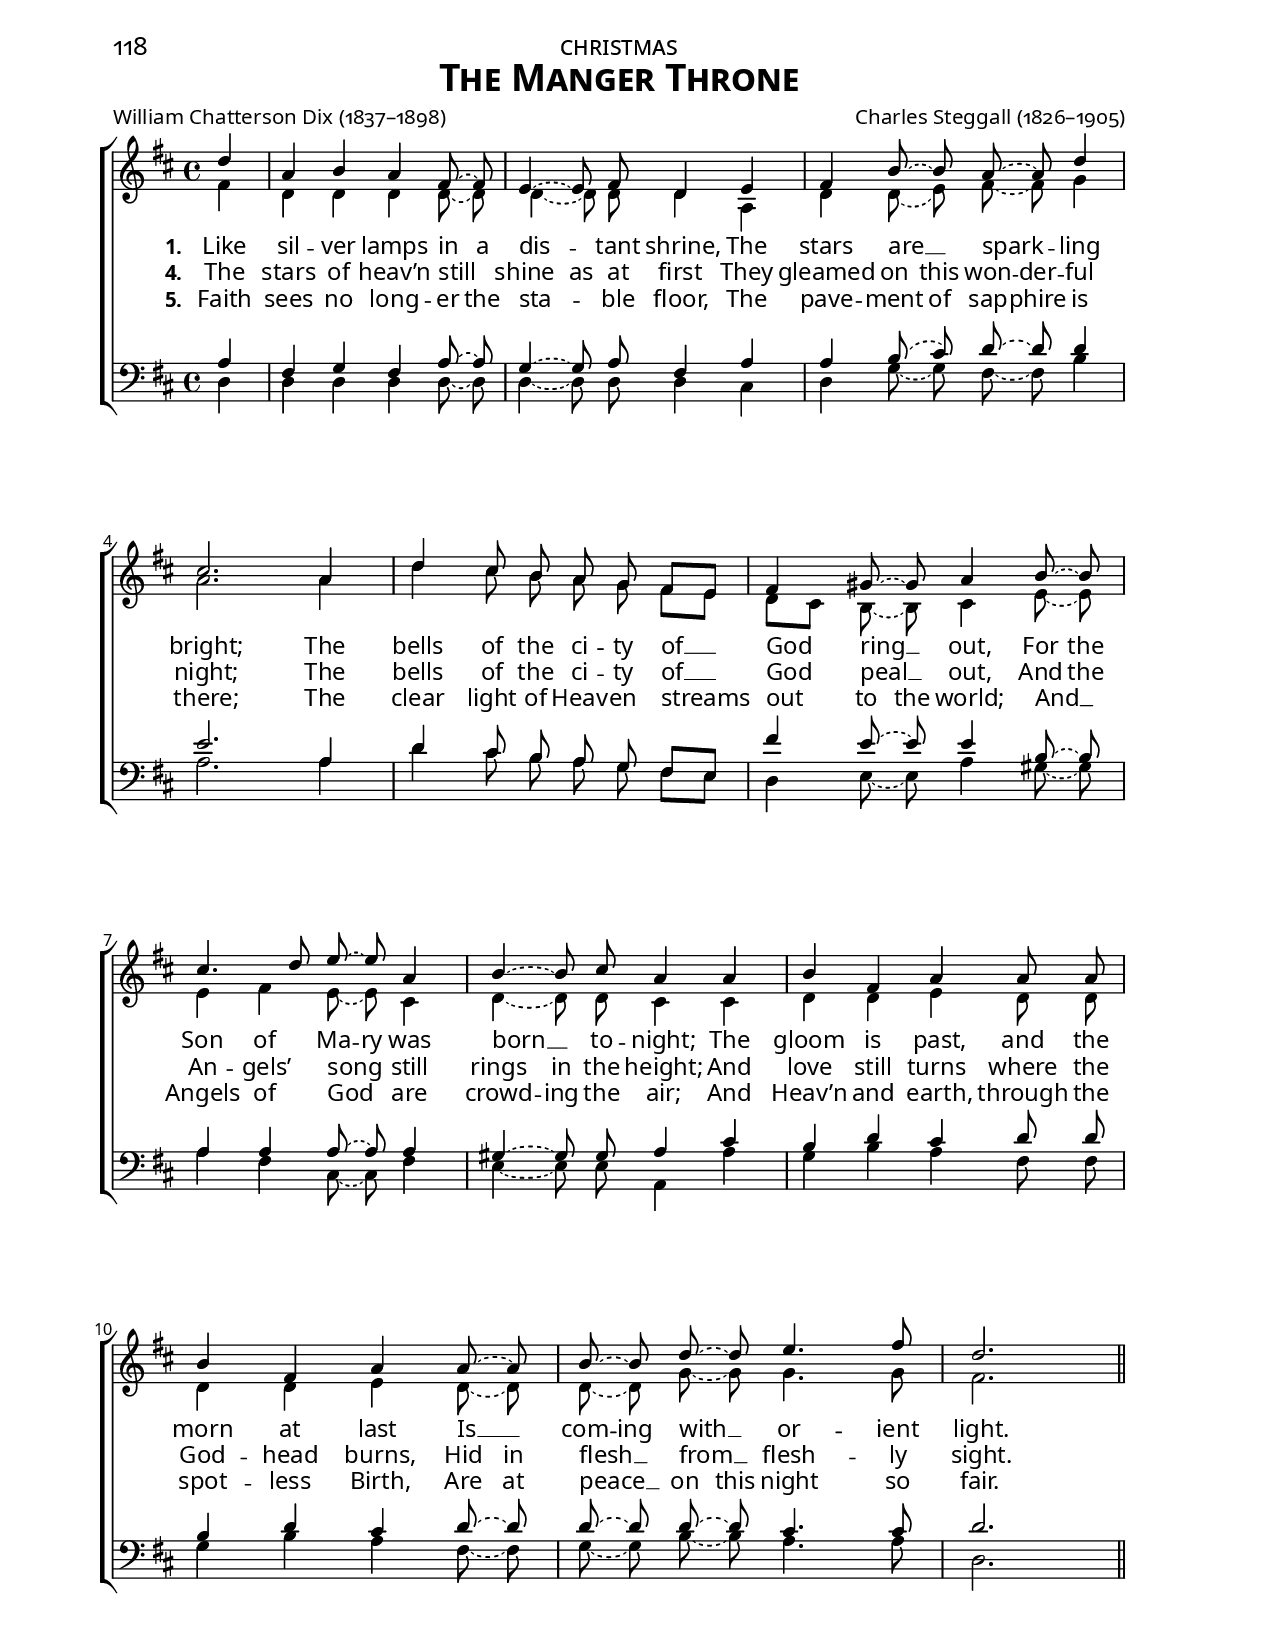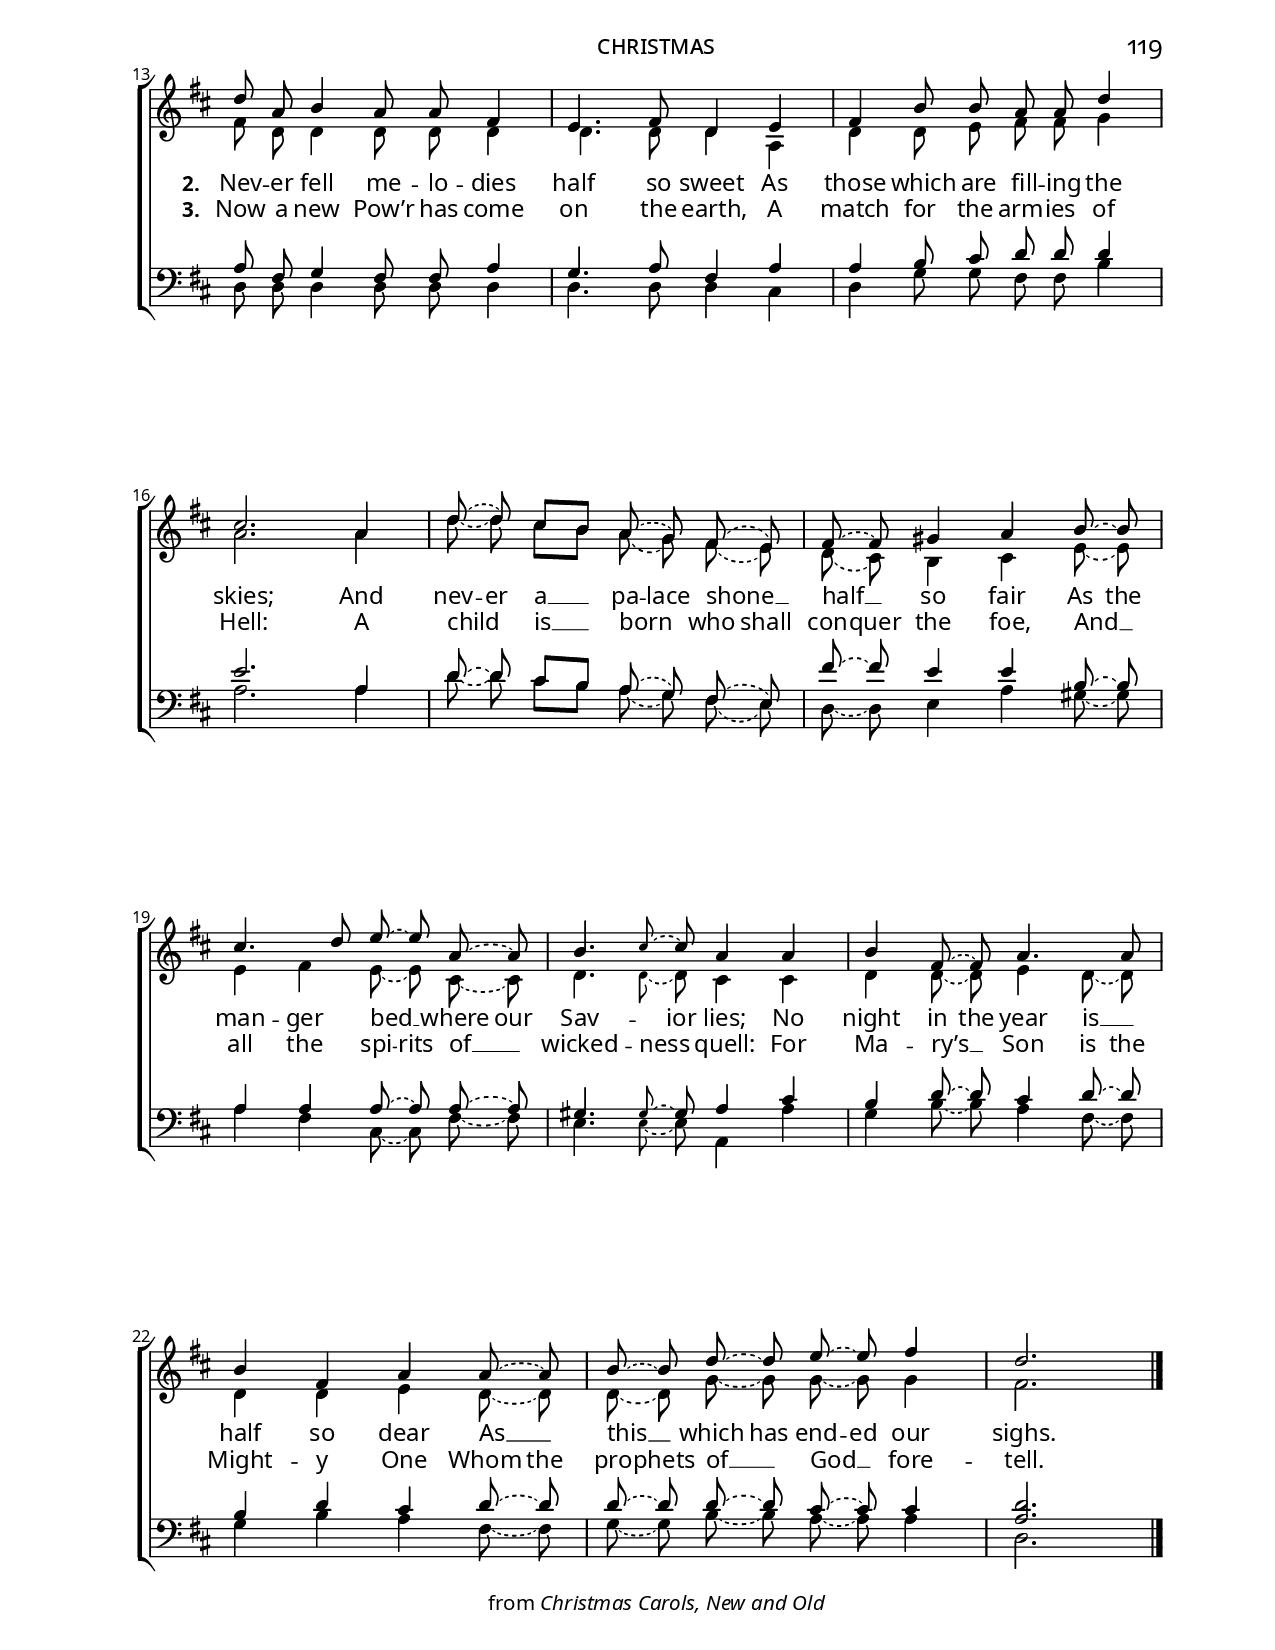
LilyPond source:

\version "2.24.0"
\include "util.ly"
\header {
  title = \markup{\override #'(font-name . "Garamond Premier Pro Semibold"){ \abs-fontsize #18 \smallCapsOldStyle"The Manger Throne"}}
  poet = \markup\oldStyleNum"William Chatterson Dix (1837–1898)"
  composer = \markup\oldStyleNum"Charles Steggall (1826–1905)"
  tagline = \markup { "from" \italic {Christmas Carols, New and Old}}
}
\paper {
  %print-all-headers = ##t
  paper-height = 11\in
  paper-width = 8.5\in
  indent = 0\in
  %system-system-spacing = #'((basic-distance . 10) (padding . 0))
  %system-system-spacing =
  %  #'((basic-distance . 0)
  %     (minimum-distance . 0)
  %     (padding . -0.35)
  %     (stretchability . 100))
  ragged-last-bottom = ##f
  ragged-bottom = ##f
  two-sided = ##t
  inner-margin = 1\in
  outer-margin = 0.75\in
  top-margin = 0.26\in
  bottom-margin = 0.25\in
  first-page-number = #118
  print-first-page-number = ##t
  headerLine = \markup{\override #'(font-name . "Garamond Premier Pro") \smallCapsOldStyle"christmas"}
  oddHeaderMarkup = \markup\fill-line{
     \override #'(font-name . "Garamond Premier Pro")\abs-fontsize #12.5
     \combine 
        \fill-line{"" \if \should-print-page-number
        \oldStylePageNum""
        }
        \fill-line{\headerLine}
  }
  evenHeaderMarkup = \markup {
     \override #'(font-name . "Garamond Premier Pro")\abs-fontsize #12.5
     \combine
        \if \should-print-page-number
        \oldStylePageNum""
        \fill-line{\headerLine}
  }
}
#(set-global-staff-size 18) \paper{ #(define fonts (make-pango-font-tree "Garamond Premier Pro" "Garamond Premier Pro" "Garamond Premier Pro" (/ 18 20))) }
global = {
  \key d \major
  \time 4/4
  \autoBeamOff
}

sopMusic = \relative c'' {
  \slurDashed
  \tieDashed
  \partial 4 d4 |
  a b a fis8~ fis |
  e4~ e8 fis8 d4 e |
  fis b8~ b a~ a d4 | \break
  
  cis2. a4 |
  d4 cis8 b a g fis[ e] |
  fis4 gis8~ gis a4 b8~ b | \break
  cis4. d8 e~ e a,4 |
  
  b4~ b8 cis8 a4 a |
  b fis a a8 a | \break
  b4 fis a a8~ a |
  b8~ b d8~ d e4. fis8 |
  \partial 2. d2. \bar "||" \pageBreak
  
  d8 a b4 a8 a fis4 |
  e4. fis8 d4 e |
  fis4 b8 b a a d4 | \break
  cis2. a4 |
  
  d8( d) cis[ b] a( g) fis( e) |
  fis8~ fis gis4 a b8~ b | \break
  cis4. d8 e8~ e a,8~ a |
  b4.*2/3 \teeny cis8~ \normalsize cis8 a4 a |
  
  b4 fis8~ fis a4. a8 | \break
  b4 fis a a8~ a |
  b~ b d8~ d e~ e fis4 |
  \partial 2. d2. \bar "|."
}
sopWords = \lyricmode {
  
}

altoMusic = \relative c' {
  \slurDashed
  \tieDashed
  fis4 |
  d d d d8~ d |
  d4~ d8 d8 d4 a |
  d d8( e) fis~ fis g4 |
  
  a2. a4 |
  d cis8 b a g fis[ e] |
  d[ cis] b8~ b cis4 e8~ e |
  e4 fis e8~ e cis4 |
  
  d4~ d8 d8 cis4 cis |
  d d e d8 d |
  d4 d e d8~ d |
  d8~ d g8~ g g4. g8
  fis2. |
  
  fis8 d d4 d8 d d4 |
  d4. d8 d4 a |
  d d8 e fis fis g4 |
  a2. a4 |
  
  d8~ d cis[ b] a( g) fis( e) |
  d( cis) b4 cis e8~ e |
  e4 fis e8~ e cis8~ cis |
  d4.*2/3 \teeny d8~ \normalsize d8 cis4 cis |
  
  d4 d8~ d e4 d8~ d |
  d4 d e d8~ d |
  d~ d g8~ g g~ g g4
  fis2. \bar "|."
}
altoWords = \lyricmode {
  \dropLyricsV
  \set stanza = #"1. "
  \set associatedVoice = "sopranos"
  \set ignoreMelismata = ##t
  Like sil -- ver lamps in a 
  \unset ignoreMelismata
  dis -- tant shrine,
  \unset associatedVoice
  The stars are __ spark -- ling bright;
  The bells of the ci -- ty of __ God ring __ out,
  \set ignoreMelismata = ##t
  For the Son of Ma -- ry was born __ _ to -- night;
  \unset ignoreMelismata
  The gloom is past, and the morn at last
  \set ignoreMelismata = ##t
  Is __ _ com -- ing with __ _ or -- ient light.
  
  \unset ignoreMelismata
  \set stanza = #"2. "
  \set associatedVoice = "sopranos"
  Nev -- er fell me -- lo -- dies half so sweet As those which are fill -- ing the skies;
  \unset associatedVoice
  \set ignoreMelismata = ##t
  And nev -- er a __ _ pa -- lace shone __ _ half __ _ so fair
  As the man -- ger bed __ _ where our Sav -- \skip1 ior lies;
  No night in the year is __ _ half so dear
  As __ _ this __ _ which has end -- ed our sighs.
}
altoWordsII = \lyricmode {
  \dropLyricsV
%\markup\italic
  \set stanza = #"4. "
  \set associatedVoice = "sopranos"
  The stars of heav’n still
  \set ignoreMelismata = ##t
  shine as at first
  \unset associatedVoice
  They gleamed on this won -- der -- ful night;
  \unset ignoreMelismata
  The bells of the ci -- ty of __ God peal __ out,
  \set ignoreMelismata = ##t
  And the An -- gels’ song _ still rings in the height;
  And love still turns where the God -- head burns,
  Hid in flesh __ _ from __ _ flesh -- ly sight.
  
  \unset ignoreMelismata
  \set stanza = #"3. "
  \set associatedVoice = "sopranos"
  Now a new Pow’r has come on the earth,
  \unset associatedVoice
  A match for the arm -- ies of Hell:
  A child is __ born
  \set ignoreMelismata = ##t
  who shall con -- quer the foe,
  And __ _ all the spi -- rits of __ _ wicked -- ness _ quell:
  For Ma -- ry’s __ _ Son is the Might -- y One
  Whom the pro -- phets of __ _ God __ _ fore -- tell.
}
altoWordsIII = \lyricmode {
  \dropLyricsV
  \set stanza = #"5. "
  \set ignoreMelismata = ##t
  \set associatedVoice = "sopranos"
  Faith sees no long -- er the
  sta -- _ ble floor,
  \unset associatedVoice
  The pave -- ment of sap -- phire is there;
  \unset ignoreMelismata
  The clear light of Heav -- en streams out
  \set ignoreMelismata = ##t
  to the world;
  And __ _ Angels of God _ are
  crowd -- ing the air;
  And Heav’n and earth, through the spot -- less Birth,
  Are at peace __ _ on this night so fair.
}
altoWordsIV = \lyricmode {
}
altoWordsV = \lyricmode {
}
altoWordsVI = \lyricmode {
}
tenorMusic = \relative c' {
  \slurDashed
  \tieDashed
  a4 |
  fis g fis a8~ a |
  g4~ g8 a8 fis4 a |
  a b8( cis) d~ d d4 |
  
  e2. a,4 |
  d cis8 b a g fis[ e] |
  fis'4 e8~ e e4 b8~ b |
  a4 a a8~ a a4 |
  
  gis4~ gis8 gis8 a4 cis |
  b d cis d8 d |
  b4 d cis d8~ d |
  d8~ d d8~ d cis4. cis8
  d2. |
  
  a8 fis g4 fis8 fis a4 |
  g4. a8 fis4 a |
  a b8 cis d d d4 |
  e2. a,4 |
  
  d8~ d cis[ b] a( g) fis( e) |
  fis'8~ fis e4 e b8~ b |
  a4 a a8~ a a8~ a |
  gis4.*2/3 \teeny gis8~ \normalsize gis8 a4 cis |
  
  b d8~ d cis4 d8~ d |
  b4 d cis d8~ d |
  d~ d d8~ d cis~ cis cis4
  <d a>2. \bar "|."
}
tenorWords = \lyricmode {

}

bassMusic = \relative c {
  \slurDashed
  \tieDashed
  d4 |
  d d d d8~ d |
  d4~ d8 d8 d4 cis |
  d g8~ g fis~ fis b4 |
  
  a2. a4 |
  d cis8 b a g fis[ e] |
  d4 e8~ e a4 gis8~ gis |
  a4 fis cis8~ cis fis4 |
  
  e4~ e8 e8 a,4 a' |
  g b a fis8 fis |
  g4 b a fis8~ fis |
  g8~ g b8~ b a4. a8
  d,2. |
  
  d8 d d4 d8 d d4 |
  d4. d8 d4 cis |
  d g8 g fis fis b4 |
  a2. a4 |
  
  d8~ d cis[ b] a( g) fis( e) |
  d8~ d e4 a gis8~ gis |
  a4 fis cis8~ cis fis8~ fis |
  e4.*2/3 \teeny e8~ \normalsize e8 a,4 a' |
  
  g b8~ b a4 fis8~ fis |
  g4 b a fis8~ fis |
  g8~ g b8~ b a~ a a4
  d,2. \bar "|."
}
bassWords = \lyricmode {

}

pianoRH = \relative c' {
  
}
pianoLH = \relative c' {
  
}

\score {
  <<
   \new ChoirStaff <<
%    \new Lyrics = sopranos \with { \override VerticalAxisGroup.nonstaff-relatedstaff-spacing = #'((basic-distance . 1)) }
    \new Staff = women <<
      \new Voice = "sopranos" { \voiceOne << \global \sopMusic >> }
      \new Voice = "altos" { \voiceTwo << \global \altoMusic >> }
    >>
   \new Staff = men <<
      \clef bass
      \new Voice = "tenors" { \voiceOne << \global \tenorMusic >> }
      \new Voice = "basses" { \voiceTwo << \global \bassMusic >> }
    >>
    \new Lyrics \with { alignAboveContext = #"women" \override VerticalAxisGroup.nonstaff-relatedstaff-spacing = #'((basic-distance . 1))} \lyricsto "sopranos" \sopWords
     \new Lyrics = "altosVI"  \with { alignBelowContext = #"women" \override VerticalAxisGroup.nonstaff-relatedstaff-spacing = #'((basic-distance . 1))} \lyricsto "altos" \altoWordsVI
    \new Lyrics = "altosV"  \with { alignBelowContext = #"women" \override VerticalAxisGroup.nonstaff-relatedstaff-spacing = #'((basic-distance . 1))} \lyricsto "altos" \altoWordsV
    \new Lyrics = "altosIV"  \with { alignBelowContext = #"women" \override VerticalAxisGroup.nonstaff-relatedstaff-spacing = #'((basic-distance . 1))} \lyricsto "altos" \altoWordsIV
    \new Lyrics = "altosIII"  \with { alignBelowContext = #"women" \override VerticalAxisGroup.nonstaff-relatedstaff-spacing = #'((basic-distance . 1))} \lyricsto "altos" \altoWordsIII
    \new Lyrics = "altosII"  \with { alignBelowContext = #"women" \override VerticalAxisGroup.nonstaff-relatedstaff-spacing = #'((basic-distance . 1))} \lyricsto "altos" \altoWordsII
    \new Lyrics = "altos"  \with { alignBelowContext = #"women" \override VerticalAxisGroup.nonstaff-relatedstaff-spacing = #'((basic-distance . 1))} \lyricsto "altos" \altoWords
    \new Lyrics \with { alignAboveContext = #"men" \override VerticalAxisGroup.nonstaff-relatedstaff-spacing = #'((basic-distance . 1)) } \lyricsto "tenors" \tenorWords
    \new Lyrics \with { alignBelowContext = #"men" \override VerticalAxisGroup.nonstaff-relatedstaff-spacing = #'((basic-distance . 1)) } \lyricsto "basses" \bassWords
  >>
%    \new PianoStaff << \new Staff { \new Voice { \pianoRH } } \new Staff { \clef "bass" \pianoLH } >>
  >>
  \layout {
  \context {
    \Lyrics
    \override LyricText.font-size = #1.3
  }
    \context {
      \Score
      %\override SpacingSpanner.base-shortest-duration = #(ly:make-moment 1/8)
      %\override SpacingSpanner.common-shortest-duration = #(ly:make-moment 1/4)
    }
    \context {
      % Remove all empty staves
      % \Staff \RemoveEmptyStaves \override VerticalAxisGroup.remove-first = ##t
    }
    \context {
      \Lyrics
      \override LyricText.X-offset = #center-on-word
    }
  }
}

